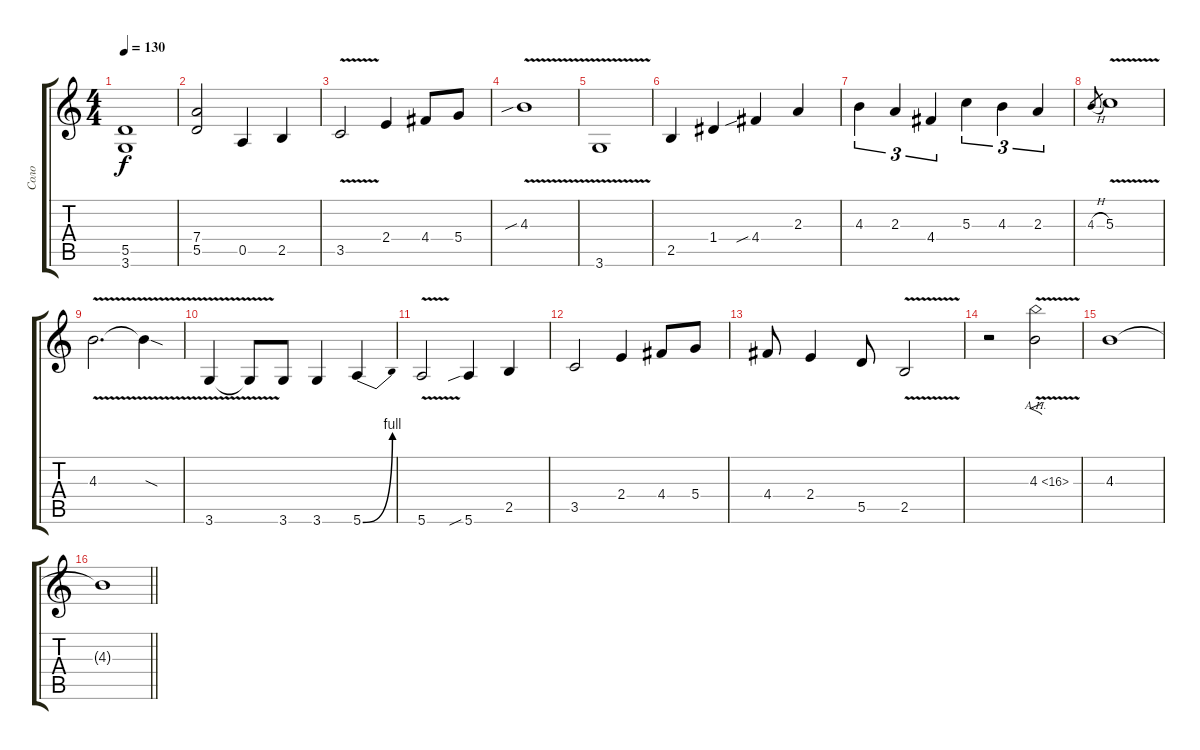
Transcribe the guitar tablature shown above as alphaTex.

\track ("Соло" "Соло") {instrument distortionguitar}
\staff {score tabs}
\tuning (E4 B3 G3 D3 A2 E2) {hide}
\ts (4 4)
\tempo 130
\clef g2
\ks c
(5.5 3.6).1{dy f} |
(7.4 5.5).2 0.5.4 2.5.4 |
3.5{v}.2 2.4.4 4.4.8 5.4.8 |
4.3{v sib}.1 |
3.6{v}.1 |
2.5.4 1.4.4 4.4{sib}.4 2.3.4 |
4.3.4{tu (3 2)} 2.3.4{tu (3 2)} 4.4.4{tu (3 2)} 5.3.4{tu (3 2)} 4.3.4{tu (3 2)} 2.3.4{tu (3 2)} |
4.3{h}.8{gr} 5.3{v}.1 |
4.3{v}.2{d} 4.3{sod t}.4 |
3.6{v}.4 3.6{t}.8 3.6.8 3.6.4 5.6{be (bend 0 0 60 4)}.4 |
5.6{v}.2 5.6{sib}.4 2.5.4 |
3.5.2 2.4.4 4.4.8 5.4.8 |
4.4.8 2.4.4 5.5.8 2.5{v}.2 |
r.2 4.3{ah 12 v}.2{f} |
4.3.1 |
\barLineRight lightlight
4.3{t}.1
